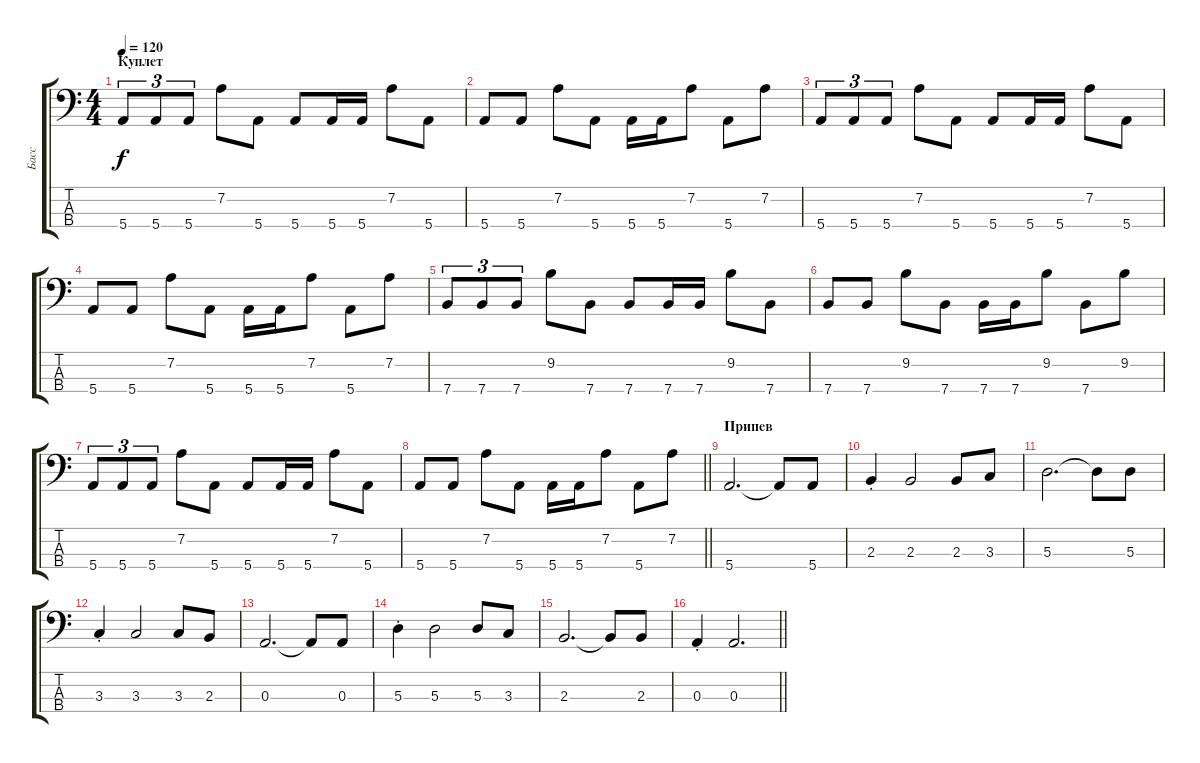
\track ("Басс" "Басс") {instrument electricbasspick}
\staff {score tabs}
\tuning (G2 D2 A1 E1) {hide}
\ts (4 4)
\section ("" "Куплет")
\tempo 120
\clef f4
\ks c
5.4.8{tu (3 2) dy f} 5.4.8{tu (3 2)} 5.4.8{tu (3 2)} 7.2.8 5.4.8 5.4.8 5.4.16 5.4.16 7.2.8 5.4.8 |
5.4.8 5.4.8 7.2.8 5.4.8 5.4.16 5.4.16 7.2.8 5.4.8 7.2.8 |
5.4.8{tu (3 2)} 5.4.8{tu (3 2)} 5.4.8{tu (3 2)} 7.2.8 5.4.8 5.4.8 5.4.16 5.4.16 7.2.8 5.4.8 |
5.4.8 5.4.8 7.2.8 5.4.8 5.4.16 5.4.16 7.2.8 5.4.8 7.2.8 |
7.4.8{tu (3 2)} 7.4.8{tu (3 2)} 7.4.8{tu (3 2)} 9.2.8 7.4.8 7.4.8 7.4.16 7.4.16 9.2.8 7.4.8 |
7.4.8 7.4.8 9.2.8 7.4.8 7.4.16 7.4.16 9.2.8 7.4.8 9.2.8 |
5.4.8{tu (3 2)} 5.4.8{tu (3 2)} 5.4.8{tu (3 2)} 7.2.8 5.4.8 5.4.8 5.4.16 5.4.16 7.2.8 5.4.8 |
\barLineRight lightlight
5.4.8 5.4.8 7.2.8 5.4.8 5.4.16 5.4.16 7.2.8 5.4.8 7.2.8 |
\section ("" "Припев")
5.4.2{d} 5.4{t}.8 5.4.8 |
2.3{st}.4 2.3.2 2.3.8 3.3.8 |
5.3.2{d} 5.3{t}.8 5.3.8 |
3.3{st}.4 3.3.2 3.3.8 2.3.8 |
0.3.2{d} 0.3{t}.8 0.3.8 |
5.3{st}.4 5.3.2 5.3.8 3.3.8 |
2.3.2{d} 2.3{t}.8 2.3.8 |
\barLineRight lightlight
0.3{st}.4 0.3.2{d}
